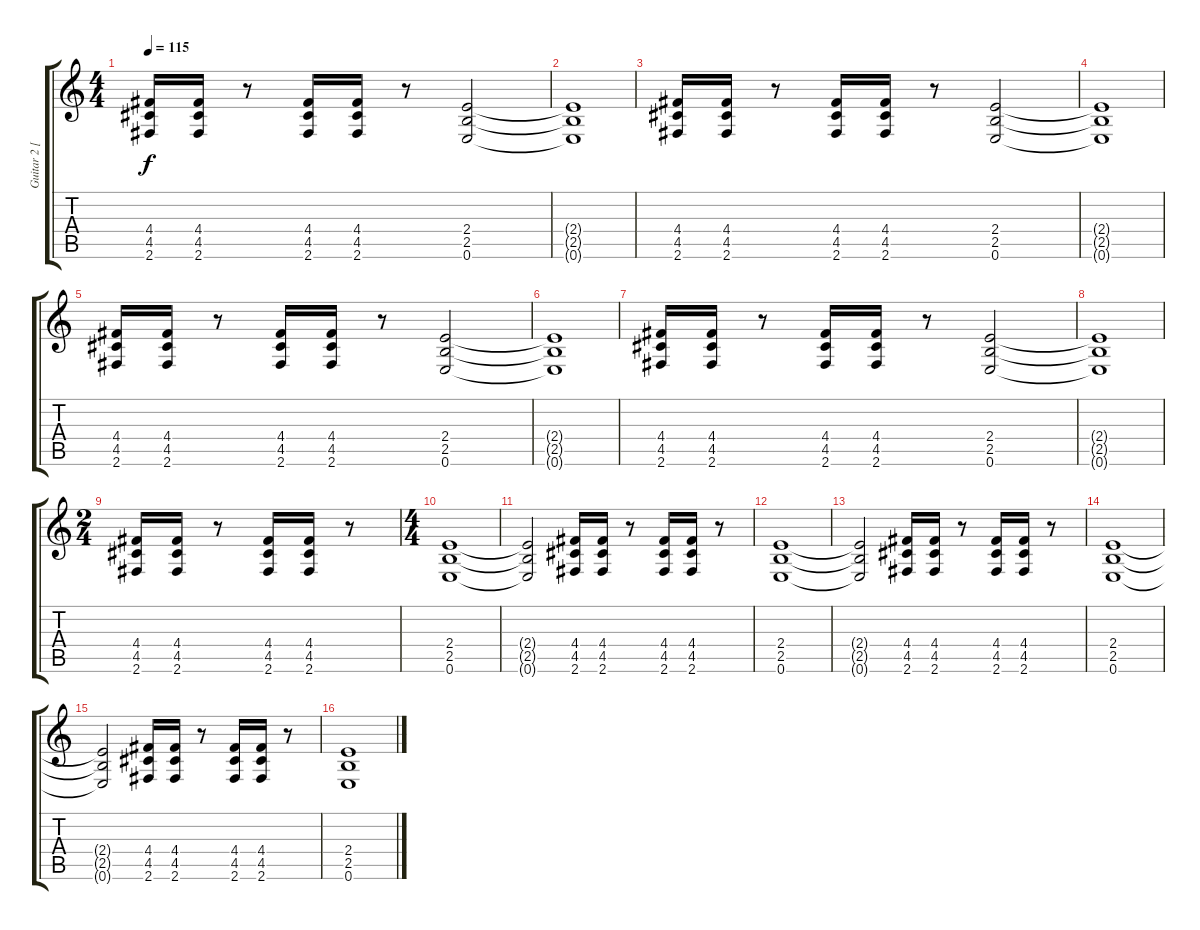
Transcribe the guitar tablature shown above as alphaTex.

\track ("Guitar 2 [Kirk]" "Guitar 2 [") {instrument overdrivenguitar}
\staff {score tabs}
\tuning (E4 B3 G3 D3 A2 E2) {hide}
\ts (4 4)
\tempo 115
\clef g2
\ks c
(4.4 4.5 2.6).16{dy f} (4.4 4.5 2.6).16 r.8 (4.4 4.5 2.6).16 (4.4 4.5 2.6).16 r.8 (2.4 2.5 0.6).2 |
(2.4{t} 2.5{t} 0.6{t}).1 |
(4.4 4.5 2.6).16 (4.4 4.5 2.6).16 r.8 (4.4 4.5 2.6).16 (4.4 4.5 2.6).16 r.8 (2.4 2.5 0.6).2 |
(2.4{t} 2.5{t} 0.6{t}).1 |
(4.4 4.5 2.6).16 (4.4 4.5 2.6).16 r.8 (4.4 4.5 2.6).16 (4.4 4.5 2.6).16 r.8 (2.4 2.5 0.6).2 |
(2.4{t} 2.5{t} 0.6{t}).1 |
(4.4 4.5 2.6).16 (4.4 4.5 2.6).16 r.8 (4.4 4.5 2.6).16 (4.4 4.5 2.6).16 r.8 (2.4 2.5 0.6).2 |
(2.4{t} 2.5{t} 0.6{t}).1 |
\ts (2 4)
(4.4 4.5 2.6).16 (4.4 4.5 2.6).16 r.8 (4.4 4.5 2.6).16 (4.4 4.5 2.6).16 r.8 |
\ts (4 4)
(2.4 2.5 0.6).1 |
(2.4{t} 2.5{t} 0.6{t}).2 (4.4 4.5 2.6).16 (4.4 4.5 2.6).16 r.8 (4.4 4.5 2.6).16 (4.4 4.5 2.6).16 r.8 |
(2.4 2.5 0.6).1 |
(2.4{t} 2.5{t} 0.6{t}).2 (4.4 4.5 2.6).16 (4.4 4.5 2.6).16 r.8 (4.4 4.5 2.6).16 (4.4 4.5 2.6).16 r.8 |
(2.4 2.5 0.6).1 |
(2.4{t} 2.5{t} 0.6{t}).2 (4.4 4.5 2.6).16 (4.4 4.5 2.6).16 r.8 (4.4 4.5 2.6).16 (4.4 4.5 2.6).16 r.8 |
(2.4 2.5 0.6).1
